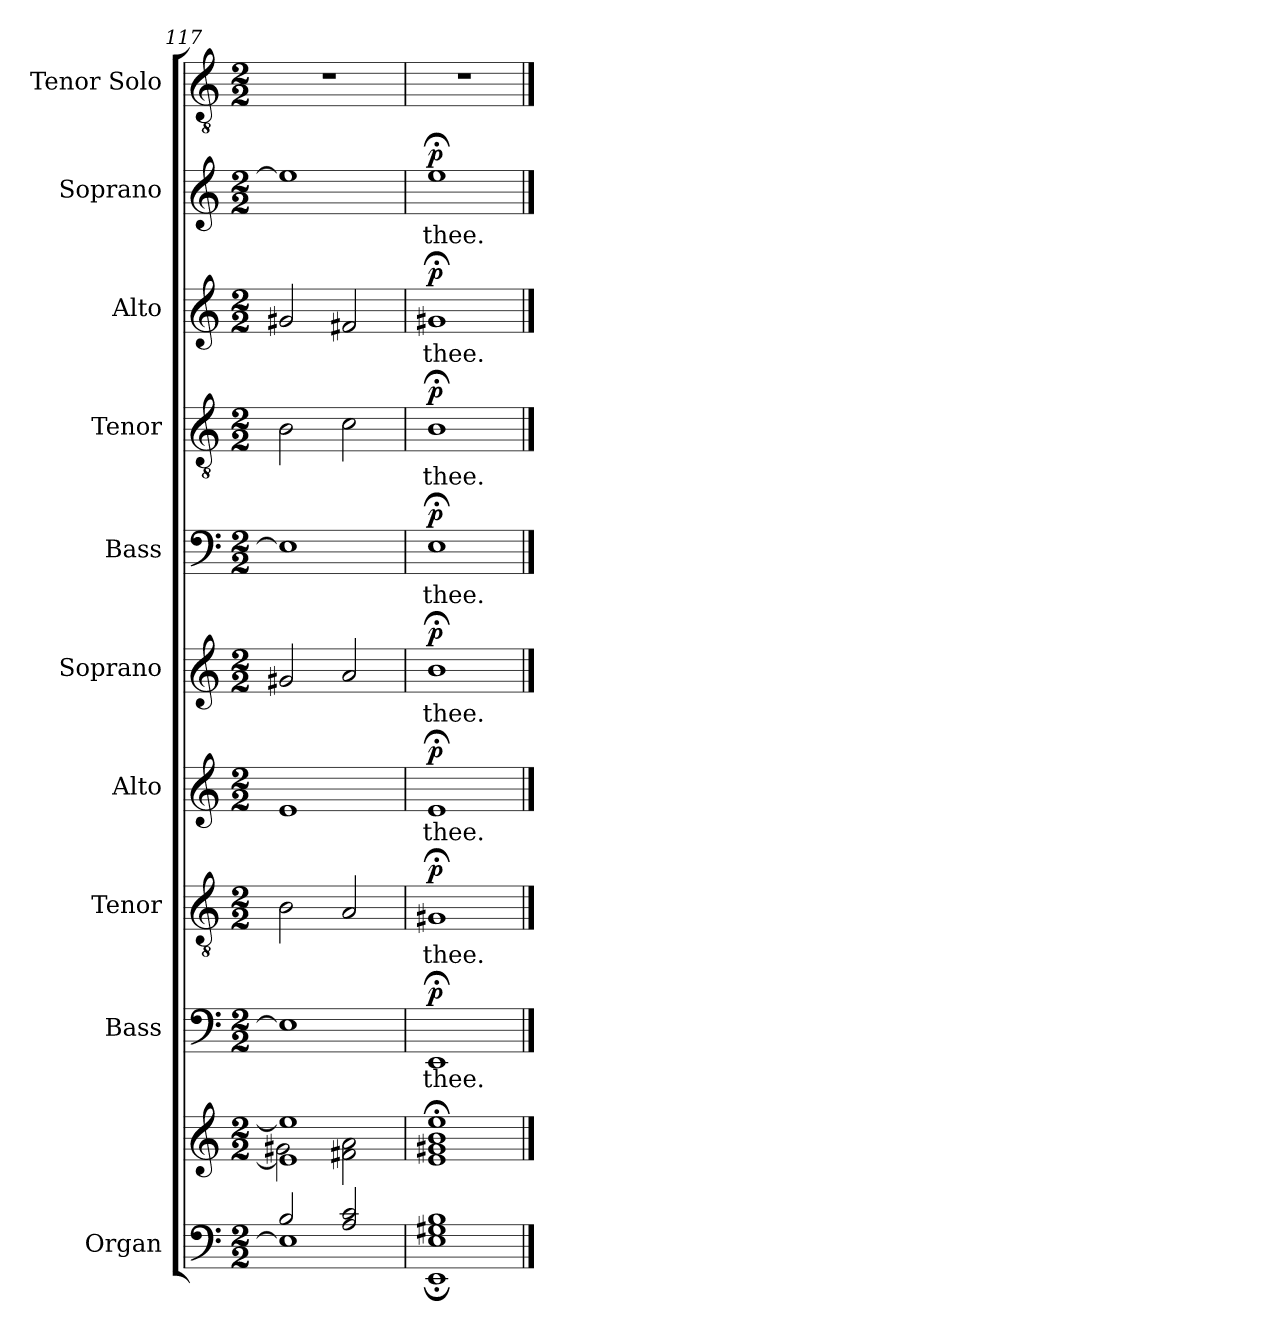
**kern	**kern	**kern	**text	**dynam	**kern	**text	**dynam	**kern	**text	**dynam	**kern	**text	**dynam	**kern	**text	**dynam	**kern	**text	**dynam	**kern	**text	**dynam	**kern	**text	**dynam	**kern
*part10	*part10	*part9	*part9	*part9	*part8	*part8	*part8	*part7	*part7	*part7	*part6	*part6	*part6	*part5	*part5	*part5	*part4	*part4	*part4	*part3	*part3	*part3	*part2	*part2	*part2	*part1
*staff11	*staff10	*staff9	*staff9	*staff9	*staff8	*staff8	*staff8	*staff7	*staff7	*staff7	*staff6	*staff6	*staff6	*staff5	*staff5	*staff5	*staff4	*staff4	*staff4	*staff3	*staff3	*staff3	*staff2	*staff2	*staff2	*staff1
*I"Organ	*	*I"Bass	*	*	*I"Tenor	*	*	*I"Alto	*	*	*I"Soprano	*	*	*I"Bass	*	*	*I"Tenor	*	*	*I"Alto	*	*	*I"Soprano	*	*	*I"Tenor Solo
*I'Org.	*	*I'B.	*	*	*I'T.	*	*	*I'A.	*	*	*I'S.	*	*	*I'B.	*	*	*I'T.	*	*	*I'A.	*	*	*I'S.	*	*	*I'T. Solo
*clefF4	*clefG2	*clefF4	*	*	*clefGv2	*	*	*clefG2	*	*	*clefG2	*	*	*clefF4	*	*	*clefGv2	*	*	*clefG2	*	*	*clefG2	*	*	*clefGv2
*	*	*	*	*	*ITrd7c12	*	*	*	*	*	*	*	*	*	*	*	*ITrd7c12	*	*	*	*	*	*	*	*	*ITrd7c12
*k[]	*k[]	*k[]	*	*	*k[]	*	*	*k[]	*	*	*k[]	*	*	*k[]	*	*	*k[]	*	*	*k[]	*	*	*k[]	*	*	*k[]
*C:	*C:	*C:	*	*	*C:	*	*	*C:	*	*	*C:	*	*	*C:	*	*	*C:	*	*	*C:	*	*	*C:	*	*	*C:
*M2/2	*M2/2	*M2/2	*	*	*M2/2	*	*	*M2/2	*	*	*M2/2	*	*	*M2/2	*	*	*M2/2	*	*	*M2/2	*	*	*M2/2	*	*	*M2/2
=117	=117	=117	=117	=117	=117	=117	=117	=117	=117	=117	=117	=117	=117	=117	=117	=117	=117	=117	=117	=117	=117	=117	=117	=117	=117	=117
*^	*^	*	*	*	*	*	*	*	*	*	*	*	*	*	*	*	*	*	*	*	*	*	*	*	*	*
2B/	1E]	1e] 1ee]	2g#X\	1E]	.	.	2BB\	.	.	1e	.	.	2g#X/	.	.	1E]	.	.	2BB\	.	.	2g#X/	.	.	1ee]	.	.	1r
2A/ 2c/	.	.	2f#X\ 2a\	.	.	.	2AA/	.	.	.	.	.	2a/	.	.	.	.	.	2C\	.	.	2f#X/	.	.	.	.	.	.
=118	=118	=118	=118	=118	=118	=118	=118	=118	=118	=118	=118	=118	=118	=118	=118	=118	=118	=118	=118	=118	=118	=118	=118	=118	=118	=118	=118	=118
!	!	!	!	!	!LO:LY:b	!LO:DY:a	!	!LO:LY:b	!LO:DY:a	!	!LO:LY:b	!LO:DY:a	!	!LO:LY:b	!LO:DY:a	!	!LO:LY:b	!LO:DY:a	!	!LO:LY:b	!LO:DY:a	!	!LO:LY:b	!LO:DY:a	!	!LO:LY:b	!LO:DY:a	!
*	*	*v	*v	*	*	*	*	*	*	*	*	*	*	*	*	*	*	*	*	*	*	*	*	*	*	*	*	*
1E 1G#X 1B	1EE;	1e; 1g#X; 1b; 1ee;	1EE;	thee.	p	1GG#X;	thee.-	p	1e;	thee.	p	1b;<	thee.-	p	1E;<	thee.	p	1BB;<	thee.-	p	1g#X;	thee.-	p	1ee;<	thee.-	p	1r
*v	*v	*	*	*	*	*	*	*	*	*	*	*	*	*	*	*	*	*	*	*	*	*	*	*	*	*	*
==	==	==	==	==	==	==	==	==	==	==	==	==	==	==	==	==	==	==	==	==	==	==	==	==	==	==
*-	*-	*-	*-	*-	*-	*-	*-	*-	*-	*-	*-	*-	*-	*-	*-	*-	*-	*-	*-	*-	*-	*-	*-	*-	*-	*-
